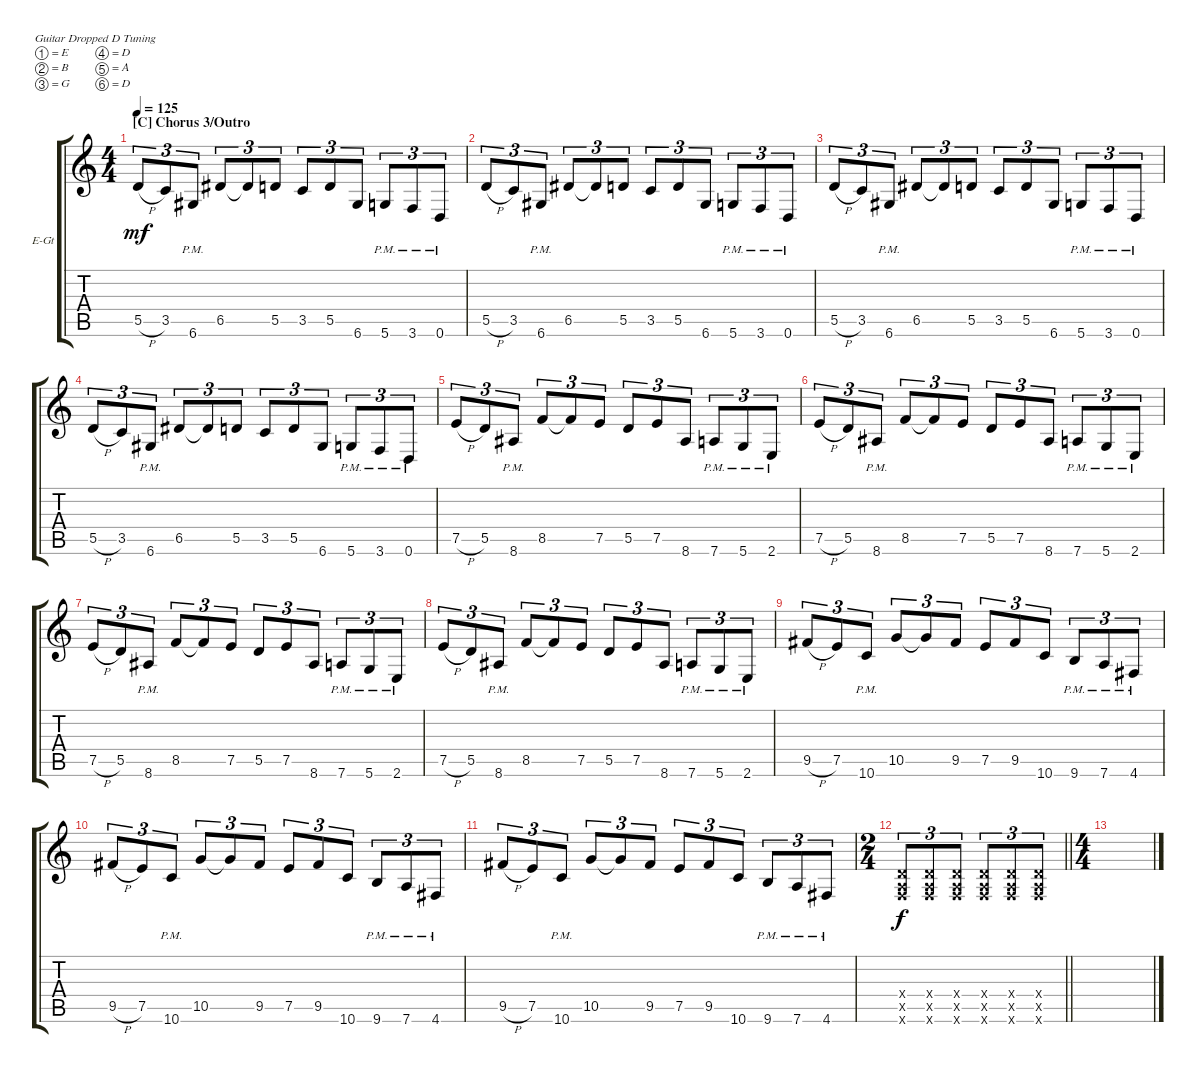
\defaultSystemsLayout 4
\bracketExtendMode groupsimilarinstruments
\firstSystemTrackNameOrientation horizontal
\otherSystemsTrackNameOrientation horizontal
\track ("Rythem 1" "E-Gt") {instrument distortionguitar}
\staff {score tabs}
\tuning (E4 B3 G3 D3 A2 D2)
\ts (4 4)
\section ("C" "Chorus 3/Outro")
\tempo 125
\clef g2
\ks c
5.5{h}.8{tu (3 2) dy mf} 3.5.8{tu (3 2)} 6.6{pm}.8{tu (3 2)} 6.5.8{tu (3 2)} 6.5{t}.8{tu (3 2)} 5.5.8{tu (3 2)} 3.5.8{tu (3 2)} 5.5.8{tu (3 2)} 6.6.8{tu (3 2)} 5.6{pm}.8{tu (3 2)} 3.6{pm}.8{tu (3 2)} 0.6{pm}.8{tu (3 2)} |
5.5{h}.8{tu (3 2)} 3.5.8{tu (3 2)} 6.6{pm}.8{tu (3 2)} 6.5.8{tu (3 2)} 6.5{t}.8{tu (3 2)} 5.5.8{tu (3 2)} 3.5.8{tu (3 2)} 5.5.8{tu (3 2)} 6.6.8{tu (3 2)} 5.6{pm}.8{tu (3 2)} 3.6{pm}.8{tu (3 2)} 0.6{pm}.8{tu (3 2)} |
5.5{h}.8{tu (3 2)} 3.5.8{tu (3 2)} 6.6{pm}.8{tu (3 2)} 6.5.8{tu (3 2)} 6.5{t}.8{tu (3 2)} 5.5.8{tu (3 2)} 3.5.8{tu (3 2)} 5.5.8{tu (3 2)} 6.6.8{tu (3 2)} 5.6{pm}.8{tu (3 2)} 3.6{pm}.8{tu (3 2)} 0.6{pm}.8{tu (3 2)} |
5.5{h}.8{tu (3 2)} 3.5.8{tu (3 2)} 6.6{pm}.8{tu (3 2)} 6.5.8{tu (3 2)} 6.5{t}.8{tu (3 2)} 5.5.8{tu (3 2)} 3.5.8{tu (3 2)} 5.5.8{tu (3 2)} 6.6.8{tu (3 2)} 5.6{pm}.8{tu (3 2)} 3.6{pm}.8{tu (3 2)} 0.6{pm}.8{tu (3 2)} |
7.5{h}.8{tu (3 2)} 5.5.8{tu (3 2)} 8.6{pm}.8{tu (3 2)} 8.5.8{tu (3 2)} 8.5{t}.8{tu (3 2)} 7.5.8{tu (3 2)} 5.5.8{tu (3 2)} 7.5.8{tu (3 2)} 8.6.8{tu (3 2)} 7.6{pm}.8{tu (3 2)} 5.6{pm}.8{tu (3 2)} 2.6{pm}.8{tu (3 2)} |
7.5{h}.8{tu (3 2)} 5.5.8{tu (3 2)} 8.6{pm}.8{tu (3 2)} 8.5.8{tu (3 2)} 8.5{t}.8{tu (3 2)} 7.5.8{tu (3 2)} 5.5.8{tu (3 2)} 7.5.8{tu (3 2)} 8.6.8{tu (3 2)} 7.6{pm}.8{tu (3 2)} 5.6{pm}.8{tu (3 2)} 2.6{pm}.8{tu (3 2)} |
7.5{h}.8{tu (3 2)} 5.5.8{tu (3 2)} 8.6{pm}.8{tu (3 2)} 8.5.8{tu (3 2)} 8.5{t}.8{tu (3 2)} 7.5.8{tu (3 2)} 5.5.8{tu (3 2)} 7.5.8{tu (3 2)} 8.6.8{tu (3 2)} 7.6{pm}.8{tu (3 2)} 5.6{pm}.8{tu (3 2)} 2.6{pm}.8{tu (3 2)} |
7.5{h}.8{tu (3 2)} 5.5.8{tu (3 2)} 8.6{pm}.8{tu (3 2)} 8.5.8{tu (3 2)} 8.5{t}.8{tu (3 2)} 7.5.8{tu (3 2)} 5.5.8{tu (3 2)} 7.5.8{tu (3 2)} 8.6.8{tu (3 2)} 7.6{pm}.8{tu (3 2)} 5.6{pm}.8{tu (3 2)} 2.6{pm}.8{tu (3 2)} |
9.5{h}.8{tu (3 2)} 7.5.8{tu (3 2)} 10.6{pm}.8{tu (3 2)} 10.5.8{tu (3 2)} 10.5{t}.8{tu (3 2)} 9.5.8{tu (3 2)} 7.5.8{tu (3 2)} 9.5.8{tu (3 2)} 10.6.8{tu (3 2)} 9.6{pm}.8{tu (3 2)} 7.6{pm}.8{tu (3 2)} 4.6{pm}.8{tu (3 2)} |
9.5{h}.8{tu (3 2)} 7.5.8{tu (3 2)} 10.6{pm}.8{tu (3 2)} 10.5.8{tu (3 2)} 10.5{t}.8{tu (3 2)} 9.5.8{tu (3 2)} 7.5.8{tu (3 2)} 9.5.8{tu (3 2)} 10.6.8{tu (3 2)} 9.6{pm}.8{tu (3 2)} 7.6{pm}.8{tu (3 2)} 4.6{pm}.8{tu (3 2)} |
9.5{h}.8{tu (3 2)} 7.5.8{tu (3 2)} 10.6{pm}.8{tu (3 2)} 10.5.8{tu (3 2)} 10.5{t}.8{tu (3 2)} 9.5.8{tu (3 2)} 7.5.8{tu (3 2)} 9.5.8{tu (3 2)} 10.6.8{tu (3 2)} 9.6{pm}.8{tu (3 2)} 7.6{pm}.8{tu (3 2)} 4.6{pm}.8{tu (3 2)} |
\ts (2 4)
\barLineRight lightlight
(0.4{x} 0.5{x} 3.6{x}).8{tu (3 2) dy f} (0.4{x} 0.5{x} 3.6{x}).8{tu (3 2)} (0.4{x} 0.5{x} 3.6{x}).8{tu (3 2)} (0.4{x} 0.5{x} 3.6{x}).8{tu (3 2)} (0.4{x} 0.5{x} 3.6{x}).8{tu (3 2)} (0.4{x} 0.5{x} 3.6{x}).8{tu (3 2)} |
\ts (4 4)
